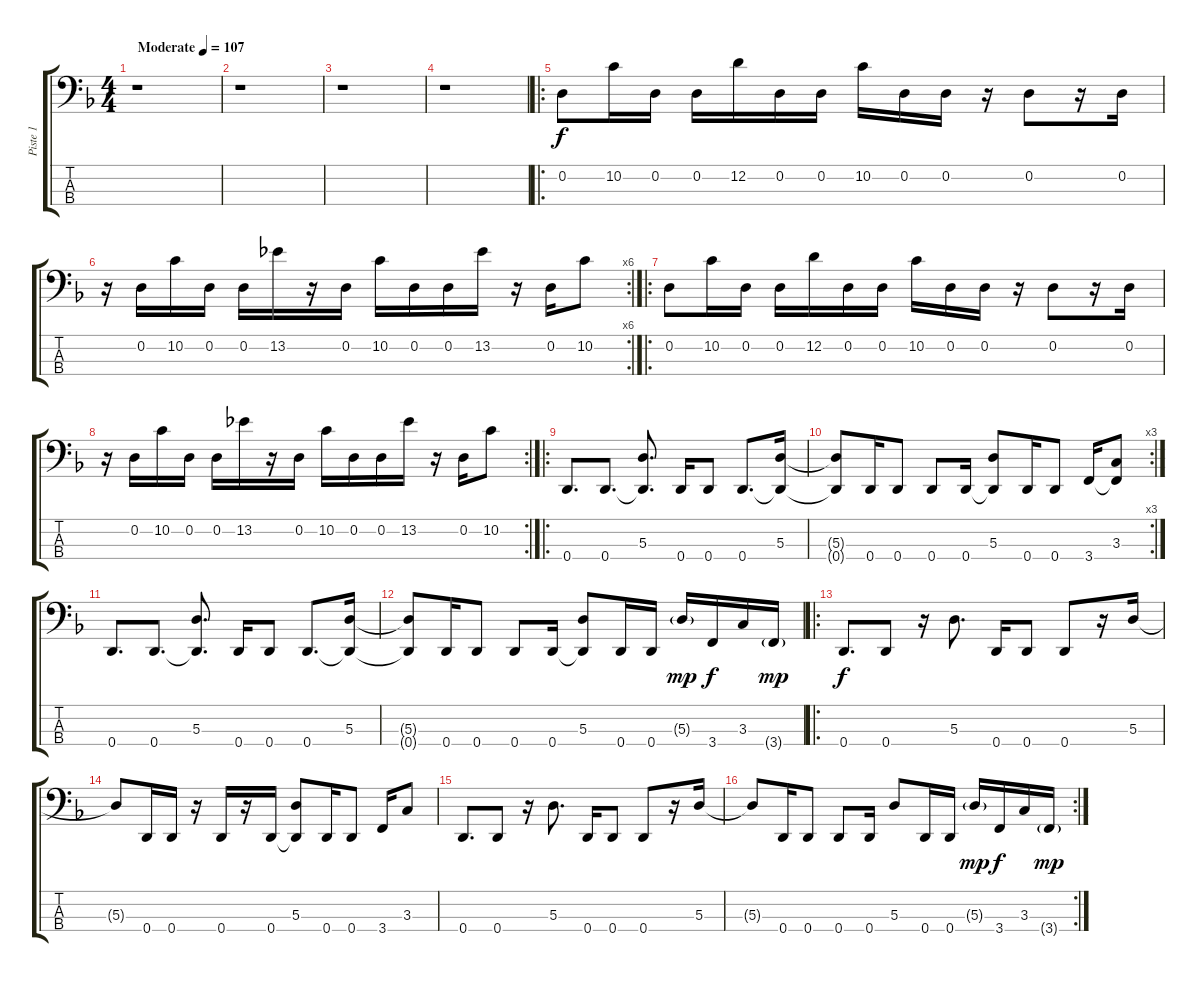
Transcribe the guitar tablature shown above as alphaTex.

\track ("Piste 1" "Piste 1") {instrument electricbasspick}
\staff {score tabs}
\tuning (G2 D2 A1 D1) {hide}
\ts (4 4)
\tempo (107 "Moderate")
\clef f4
\ks f
r.1{dy f instrument electricbasspick} |
r.1 |
r.1 |
r.1 |
\ro
0.2.8 10.2.16 0.2.16 0.2.16 12.2.16 0.2.16 0.2.16 10.2.16 0.2.16 0.2.16 r.16 0.2.8 r.16 0.2.16 |
\rc 6
r.16 0.2.16 10.2.16 0.2.16 0.2.16 13.2.16 r.16 0.2.16 10.2.16 0.2.16 0.2.16 13.2.16 r.16 0.2.16 10.2.8 |
\ro
0.2.8 10.2.16 0.2.16 0.2.16 12.2.16 0.2.16 0.2.16 10.2.16 0.2.16 0.2.16 r.16 0.2.8 r.16 0.2.16 |
\rc 2
r.16 0.2.16 10.2.16 0.2.16 0.2.16 13.2.16 r.16 0.2.16 10.2.16 0.2.16 0.2.16 13.2.16 r.16 0.2.16 10.2.8 |
\ro
0.4.8{d} 0.4.8{d} (5.3 0.4{t}).8{d} 0.4.16 0.4.8 0.4.8{d} (5.3 0.4{t}).16 |
\rc 3
(5.3{t} 0.4{t}).8 0.4.16 0.4.8 0.4.8 0.4.16 (5.3 0.4{t}).8 0.4.16 0.4.8 3.4.16 (3.3 3.4{t}).8 |
0.4.8{d} 0.4.8{d} (5.3 0.4{t}).8{d} 0.4.16 0.4.8 0.4.8{d} (5.3 0.4{t}).16 |
(5.3{t} 0.4{t}).8 0.4.16 0.4.8 0.4.8 0.4.16 (5.3 0.4{t}).8 0.4.16 0.4.16 5.3{g}.16{dy mp} 3.4.16{dy f} 3.3.16 3.4{g}.16{dy mp} |
\ro
0.4.8{d dy f} 0.4.8 r.16 5.3.8{d} 0.4.16 0.4.8 0.4.8 r.16 5.3.16 |
5.3{t}.8 0.4.16 0.4.16 r.16 0.4.16 r.16 0.4.16 (5.3 0.4{t}).8 0.4.16 0.4.8 3.4.16 3.3.8 |
0.4.8{d} 0.4.8 r.16 5.3.8{d} 0.4.16 0.4.8 0.4.8 r.16 5.3.16 |
\rc 2
5.3{t}.8 0.4.16 0.4.8 0.4.8 0.4.16 5.3.8 0.4.16 0.4.16 5.3{g}.16{dy mp} 3.4.16{dy f} 3.3.16 3.4{g}.16{dy mp}
